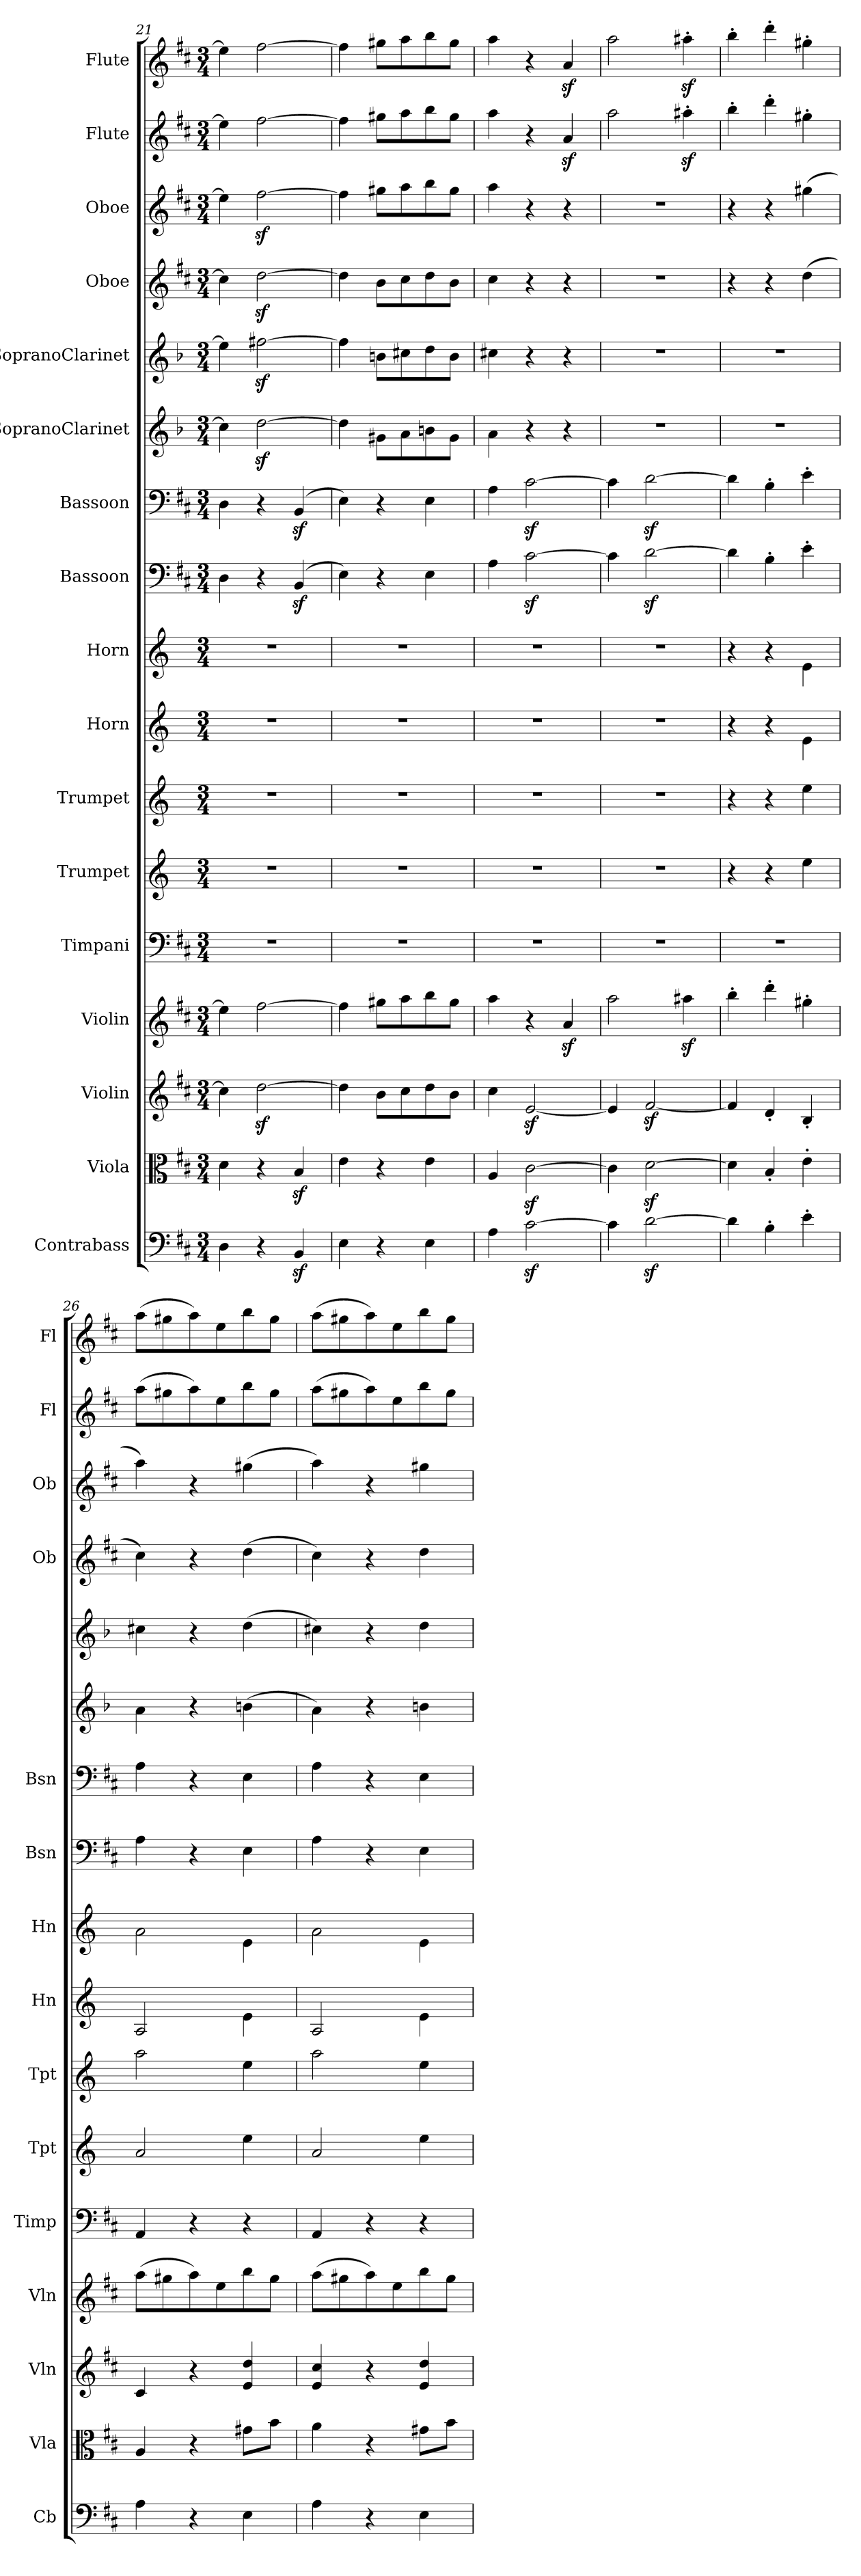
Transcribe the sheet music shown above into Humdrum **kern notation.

**kern	**kern	**kern	**kern	**kern	**kern	**kern	**kern	**kern	**kern	**kern	**kern	**kern	**kern	**kern	**kern	**kern
*part17	*part16	*part15	*part14	*part13	*part12	*part11	*part10	*part9	*part8	*part7	*part6	*part5	*part4	*part3	*part2	*part1
*staff17	*staff16	*staff15	*staff14	*staff13	*staff12	*staff11	*staff10	*staff9	*staff8	*staff7	*staff6	*staff5	*staff4	*staff3	*staff2	*staff1
*I"Contrabass	*I"Viola	*I"Violin	*I"Violin	*I"Timpani	*I"Trumpet	*I"Trumpet	*I"Horn	*I"Horn	*I"Bassoon	*I"Bassoon	*I"SopranoClarinet	*I"SopranoClarinet	*I"Oboe	*I"Oboe	*I"Flute	*I"Flute
*I'Cb	*I'Vla	*I'Vln	*I'Vln	*I'Timp	*I'Tpt	*I'Tpt	*I'Hn	*I'Hn	*I'Bsn	*I'Bsn	*	*	*I'Ob	*I'Ob	*I'Fl	*I'Fl
*clefF4	*clefC3	*clefG2	*clefG2	*clefF4	*clefG2	*clefG2	*clefG2	*clefG2	*clefF4	*clefF4	*clefG2	*clefG2	*clefG2	*clefG2	*clefG2	*clefG2
*k[f#c#]	*k[f#c#]	*k[f#c#]	*k[f#c#]	*k[f#c#]	*k[]	*k[]	*k[]	*k[]	*k[f#c#]	*k[f#c#]	*k[b-]	*k[b-]	*k[f#c#]	*k[f#c#]	*k[f#c#]	*k[f#c#]
*M3/4	*M3/4	*M3/4	*M3/4	*M3/4	*M3/4	*M3/4	*M3/4	*M3/4	*M3/4	*M3/4	*M3/4	*M3/4	*M3/4	*M3/4	*M3/4	*M3/4
=21	=21	=21	=21	=21	=21	=21	=21	=21	=21	=21	=21	=21	=21	=21	=21	=21
4D\	4d\	4cc#\]	4ee\]	2.r	2.r	2.r	2.r	2.r	4D\	4D\	4cc#\]	4ee\]	4cc#\]	4ee\]	4ee\]	4ee\]
4r	4r	[2ddz\	[2ff#\	.	.	.	.	.	4r	4r	[2ddz\	[2ff#Xz\	[2ddz\	[2ff#z\	[2ff#\	[2ff#\
4BBz/	4Bz/	.	.	.	.	.	.	.	(4BBz/	(4BBz/	.	.	.	.	.	.
=22	=22	=22	=22	=22	=22	=22	=22	=22	=22	=22	=22	=22	=22	=22	=22	=22
4E\	4e\	4dd\]	4ff#\]	2.r	2.r	2.r	2.r	2.r	4E\)	4E\)	4dd\]	4ff#\]	4dd\]	4ff#\]	4ff#\]	4ff#\]
4r	4r	8b\L	8gg#X\L	.	.	.	.	.	4r	4r	8g#X\L	8bn\L	8b\L	8gg#X\L	8gg#X\L	8gg#X\L
.	.	8cc#\	8aa\	.	.	.	.	.	.	.	8a\	8cc#X\	8cc#\	8aa\	8aa\	8aa\
4E\	4e\	8dd\	8bb\	.	.	.	.	.	4E\	4E\	8bn\	8dd\	8dd\	8bb\	8bb\	8bb\
.	.	8b\J	8gg#\J	.	.	.	.	.	.	.	8g#\J	8b\J	8b\J	8gg#\J	8gg#\J	8gg#\J
=23	=23	=23	=23	=23	=23	=23	=23	=23	=23	=23	=23	=23	=23	=23	=23	=23
4A\	4A/	4cc#\	4aa\	2.r	2.r	2.r	2.r	2.r	4A\	4A\	4a\	4cc#X\	4cc#\	4aa\	4aa\	4aa\
[2c#z\	[2c#z\	[2ez/	4r	.	.	.	.	.	[2c#z\	[2c#z\	4r	4r	4r	4r	4r	4r
.	.	.	4az/	.	.	.	.	.	.	.	4r	4r	4r	4r	4az/	4az/
=24	=24	=24	=24	=24	=24	=24	=24	=24	=24	=24	=24	=24	=24	=24	=24	=24
4c#\]	4c#\]	4e/]	2aa\	2.r	2.r	2.r	2.r	2.r	4c#\]	4c#\]	2.r	2.r	2.r	2.r	2aa\	2aa\
[2dz\	[2dz\	[2f#z/	.	.	.	.	.	.	[2dz\	[2dz\	.	.	.	.	.	.
.	.	.	4aa#Xz\	.	.	.	.	.	.	.	.	.	.	.	4aa#Xz'\	4aa#Xz'\
=25	=25	=25	=25	=25	=25	=25	=25	=25	=25	=25	=25	=25	=25	=25	=25	=25
4d\]	4d\]	4f#/]	4bb'\	2.r	4r	4r	4r	4r	4d\]	4d\]	2.r	2.r	4r	4r	4bb'\	4bb'\
4B'\	4B'/	4d'/	4ddd'\	.	4r	4r	4r	4r	4B'\	4B'\	.	.	4r	4r	4ddd'\	4ddd'\
4e'\	4e'\	4B'/	4gg#X'\	.	4ee\	4ee\	4e\	4e\	4e'\	4e'\	.	.	(4dd\	(4gg#X\	4gg#X'\	4gg#X'\
=26	=26	=26	=26	=26	=26	=26	=26	=26	=26	=26	=26	=26	=26	=26	=26	=26
4A\	4A/	4c#/	(8aa\L	4AA/	2a/	2aa\	2A/	2a\	4A\	4A\	4a\	4cc#X\	4cc#\)	4aa\)	(8aa\L	(8aa\L
.	.	.	8gg#X\	.	.	.	.	.	.	.	.	.	.	.	8gg#X\	8gg#X\
4r	4r	4r	8aa\)	4r	.	.	.	.	4r	4r	4r	4r	4r	4r	8aa\)	8aa\)
.	.	.	8ee\	.	.	.	.	.	.	.	.	.	.	.	8ee\	8ee\
4E\	8g#X\L	4e/ 4dd/	8bb\	4r	4ee\	4ee\	4e\	4e\	4E\	4E\	(4bn\	(4dd\	(4dd\	(4gg#X\	8bb\	8bb\
.	8b\J	.	8gg#\J	.	.	.	.	.	.	.	.	.	.	.	8gg#\J	8gg#\J
=27	=27	=27	=27	=27	=27	=27	=27	=27	=27	=27	=27	=27	=27	=27	=27	=27
4A\	4a\	4e/ 4cc#/	(8aa\L	4AA/	2a/	2aa\	2A/	2a\	4A\	4A\	4a\)	4cc#X\)	4cc#\)	4aa\)	(8aa\L	(8aa\L
.	.	.	8gg#X\	.	.	.	.	.	.	.	.	.	.	.	8gg#X\	8gg#X\
4r	4r	4r	8aa\)	4r	.	.	.	.	4r	4r	4r	4r	4r	4r	8aa\)	8aa\)
.	.	.	8ee\	.	.	.	.	.	.	.	.	.	.	.	8ee\	8ee\
4E\	8g#X\L	4e/ 4dd/	8bb\	4r	4ee\	4ee\	4e\	4e\	4E\	4E\	4bn\	4dd\	4dd\	4gg#X\	8bb\	8bb\
.	8b\J	.	8gg#\J	.	.	.	.	.	.	.	.	.	.	.	8gg#\J	8gg#\J
=	=	=	=	=	=	=	=	=	=	=	=	=	=	=	=	=
*-	*-	*-	*-	*-	*-	*-	*-	*-	*-	*-	*-	*-	*-	*-	*-	*-
